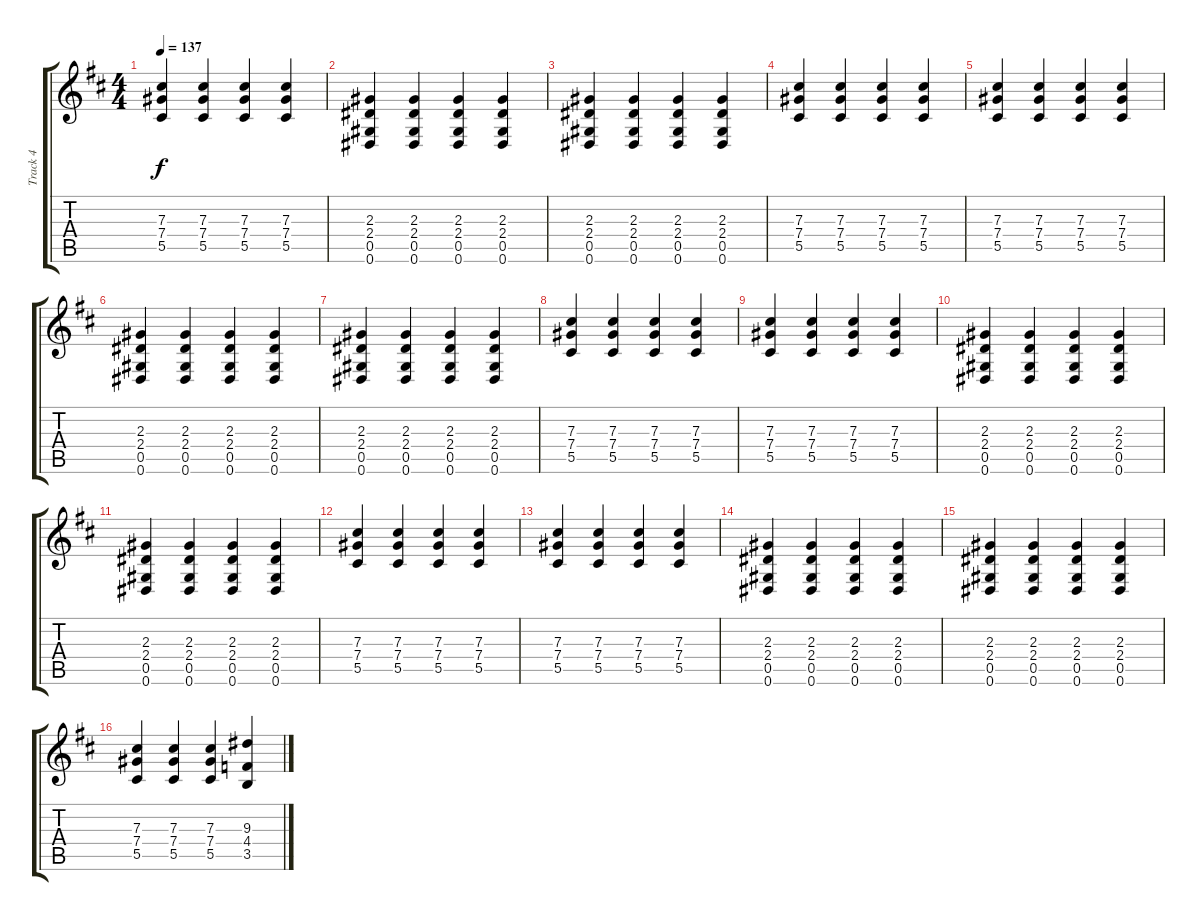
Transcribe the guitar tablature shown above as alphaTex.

\track ("Track 4" "Track 4") {instrument overdrivenguitar}
\staff {score tabs}
\tuning (Eb4 Bb3 Gb3 Db3 Ab2 Eb2) {hide}
\ts (4 4)
\tempo 137
\clef g2
\ks d
(7.3 7.4 5.5).4{dy f} (7.3 7.4 5.5).4 (7.3 7.4 5.5).4 (7.3 7.4 5.5).4 |
(2.3 2.4 0.5 0.6).4 (2.3 2.4 0.5 0.6).4 (2.3 2.4 0.5 0.6).4 (2.3 2.4 0.5 0.6).4 |
(2.3 2.4 0.5 0.6).4 (2.3 2.4 0.5 0.6).4 (2.3 2.4 0.5 0.6).4 (2.3 2.4 0.5 0.6).4 |
(7.3 7.4 5.5).4 (7.3 7.4 5.5).4 (7.3 7.4 5.5).4 (7.3 7.4 5.5).4 |
(7.3 7.4 5.5).4 (7.3 7.4 5.5).4 (7.3 7.4 5.5).4 (7.3 7.4 5.5).4 |
(2.3 2.4 0.5 0.6).4 (2.3 2.4 0.5 0.6).4 (2.3 2.4 0.5 0.6).4 (2.3 2.4 0.5 0.6).4 |
(2.3 2.4 0.5 0.6).4 (2.3 2.4 0.5 0.6).4 (2.3 2.4 0.5 0.6).4 (2.3 2.4 0.5 0.6).4 |
(7.3 7.4 5.5).4 (7.3 7.4 5.5).4 (7.3 7.4 5.5).4 (7.3 7.4 5.5).4 |
(7.3 7.4 5.5).4 (7.3 7.4 5.5).4 (7.3 7.4 5.5).4 (7.3 7.4 5.5).4 |
(2.3 2.4 0.5 0.6).4 (2.3 2.4 0.5 0.6).4 (2.3 2.4 0.5 0.6).4 (2.3 2.4 0.5 0.6).4 |
(2.3 2.4 0.5 0.6).4 (2.3 2.4 0.5 0.6).4 (2.3 2.4 0.5 0.6).4 (2.3 2.4 0.5 0.6).4 |
(7.3 7.4 5.5).4 (7.3 7.4 5.5).4 (7.3 7.4 5.5).4 (7.3 7.4 5.5).4 |
(7.3 7.4 5.5).4 (7.3 7.4 5.5).4 (7.3 7.4 5.5).4 (7.3 7.4 5.5).4 |
(2.3 2.4 0.5 0.6).4 (2.3 2.4 0.5 0.6).4 (2.3 2.4 0.5 0.6).4 (2.3 2.4 0.5 0.6).4 |
(2.3 2.4 0.5 0.6).4 (2.3 2.4 0.5 0.6).4 (2.3 2.4 0.5 0.6).4 (2.3 2.4 0.5 0.6).4 |
(7.3 7.4 5.5).4 (7.3 7.4 5.5).4 (7.3 7.4 5.5).4 (9.3 4.4 3.5).4
